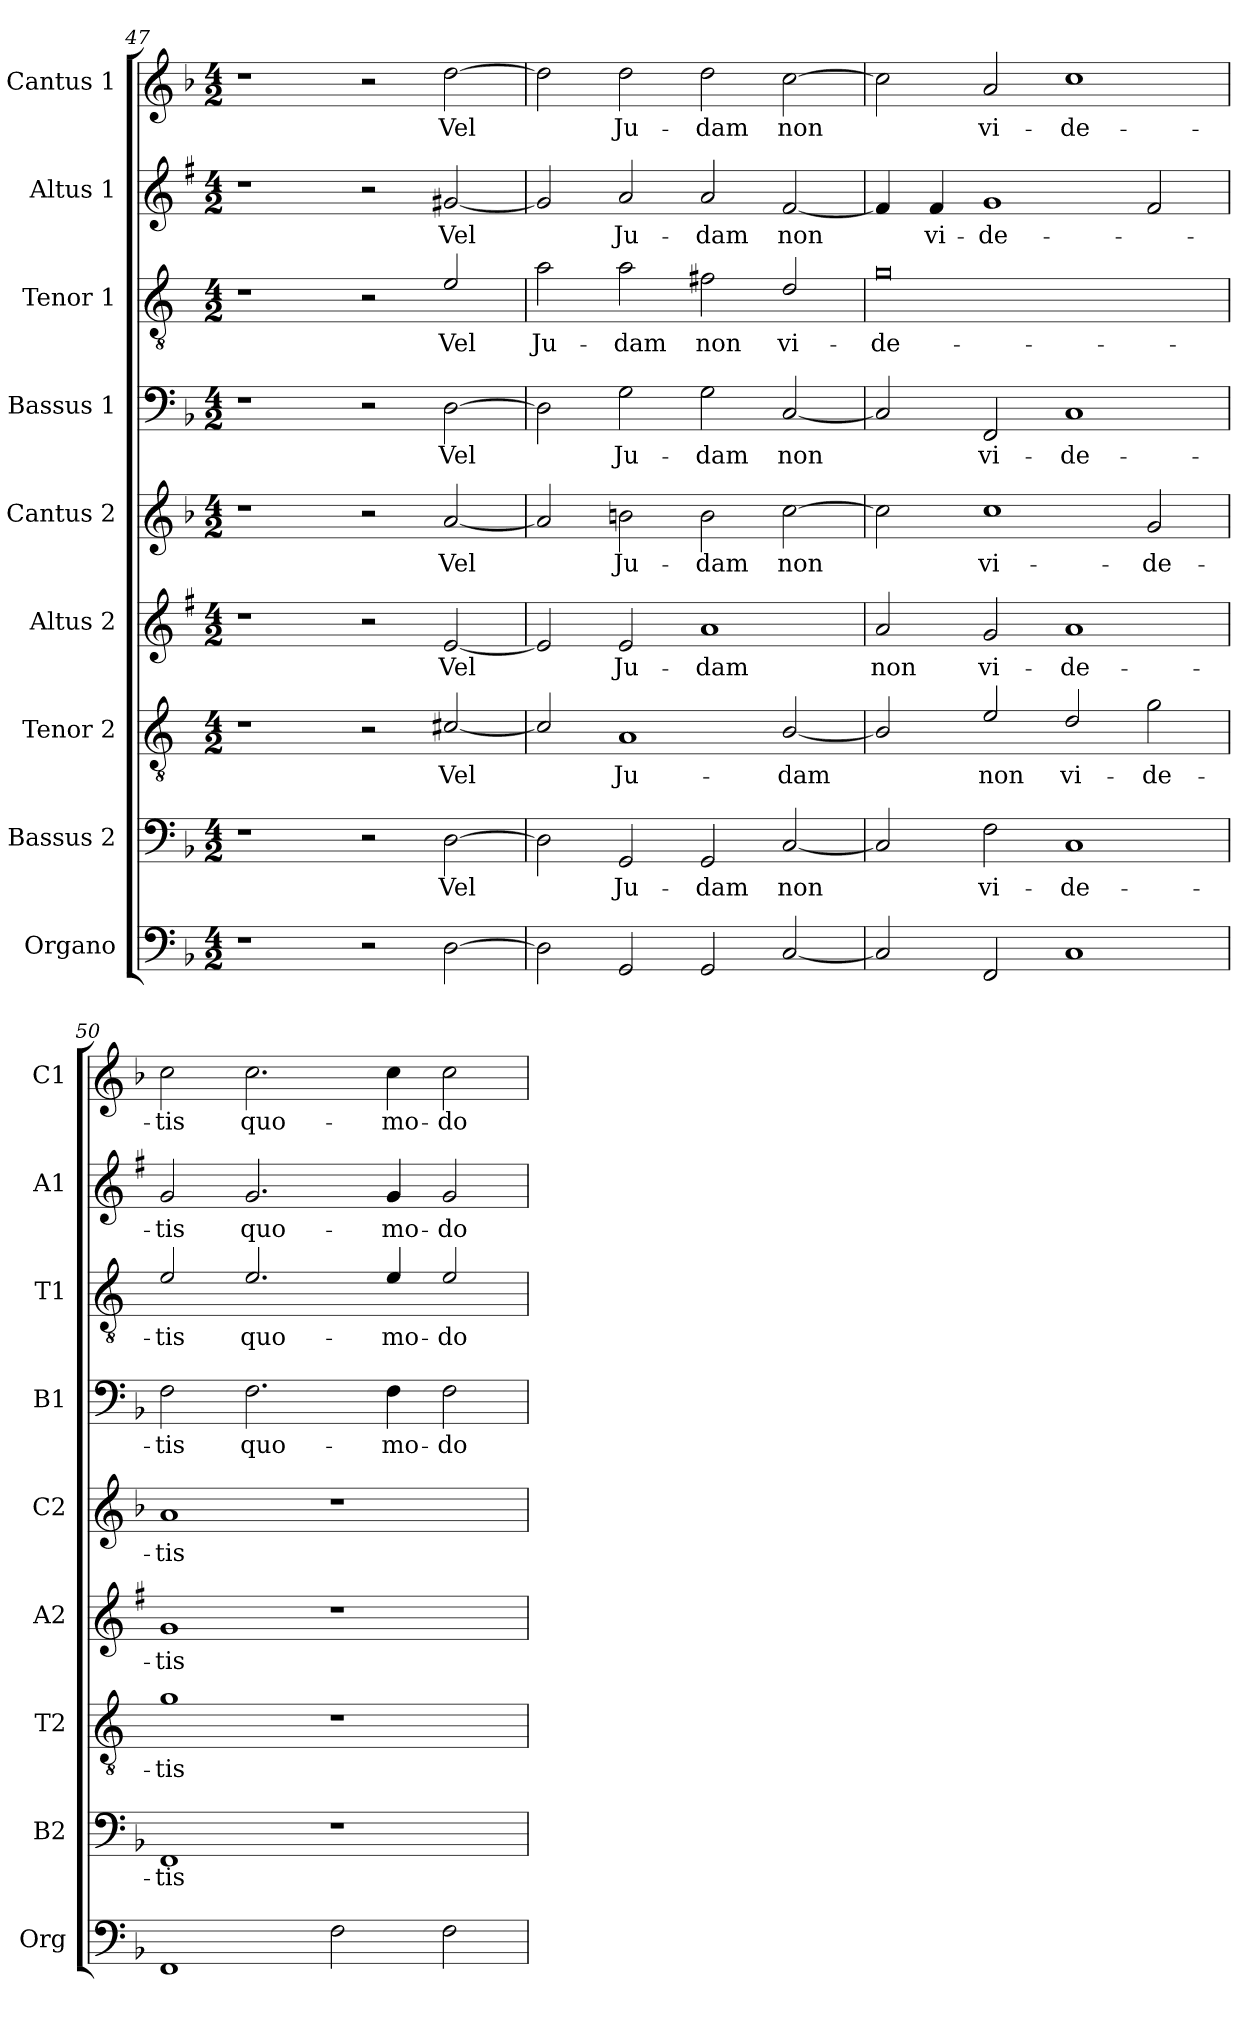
**kern	**kern	**text	**kern	**text	**kern	**text	**kern	**text	**kern	**text	**kern	**text	**kern	**text	**kern	**text
*part9	*part8	*part8	*part7	*part7	*part6	*part6	*part5	*part5	*part4	*part4	*part3	*part3	*part2	*part2	*part1	*part1
*staff9	*staff8	*staff8	*staff7	*staff7	*staff6	*staff6	*staff5	*staff5	*staff4	*staff4	*staff3	*staff3	*staff2	*staff2	*staff1	*staff1
*I"Organo	*I"Bassus 2	*	*I"Tenor 2	*	*I"Altus 2	*	*I"Cantus 2	*	*I"Bassus 1	*	*I"Tenor 1	*	*I"Altus 1	*	*I"Cantus 1	*
*I'Org	*I'B2	*	*I'T2	*	*I'A2	*	*I'C2	*	*I'B1	*	*I'T1	*	*I'A1	*	*I'C1	*
!!LO:LB:g=z
*clefF4	*clefF4	*	*clefGv2	*	*clefG2	*	*clefG2	*	*clefF4	*	*clefGv2	*	*clefG2	*	*clefG2	*
*	*	*	*ITrd4c7	*	*ITrd1c2	*	*	*	*	*	*ITrd4c7	*	*ITrd1c2	*	*	*
*k[b-]	*k[b-]	*	*k[b-]	*	*k[b-]	*	*k[b-]	*	*k[b-]	*	*k[b-]	*	*k[b-]	*	*k[b-]	*
*F:	*F:	*	*F:	*	*F:	*	*F:	*	*F:	*	*F:	*	*F:	*	*F:	*
*M4/2	*M4/2	*	*M4/2	*	*M4/2	*	*M4/2	*	*M4/2	*	*M4/2	*	*M4/2	*	*M4/2	*
=47	=47	=47	=47	=47	=47	=47	=47	=47	=47	=47	=47	=47	=47	=47	=47	=47
1r	1r	.	1r	.	1r	.	1r	.	1r	.	1r	.	1r	.	1r	.
2r	2r	.	2r	.	2r	.	2r	.	2r	.	2r	.	2r	.	2r	.
!	!	!LO:LY:b	!	!LO:LY:b	!	!LO:LY:b	!	!LO:LY:b	!	!LO:LY:b	!	!LO:LY:b	!	!LO:LY:b	!	!LO:LY:b
[2D\	[2D\	Vel	[2F#X/	Vel	[2d/	Vel	[2a/	Vel	[2D\	Vel	2A/	Vel	[2f#X/	Vel	[2dd\	Vel
=48	=48	=48	=48	=48	=48	=48	=48	=48	=48	=48	=48	=48	=48	=48	=48	=48
!	!	!	!	!	!	!	!	!	!	!	!	!LO:LY:b	!	!	!	!
2D\]	2D\]	.	2F#/]	.	2d/]	.	2a/]	.	2D\]	.	2d\	Ju-	2f#/]	.	2dd\]	.
!	!	!LO:LY:b	!	!LO:LY:b	!	!LO:LY:b	!	!LO:LY:b	!	!LO:LY:b	!	!LO:LY:b	!	!LO:LY:b	!	!LO:LY:b
2GG/	2GG/	Ju-	1D	Ju-	2d/	Ju-	2bn\	Ju-	2G\	Ju-	2d\	-dam	2g/	Ju-	2dd\	Ju-
!	!	!LO:LY:b	!	!	!	!LO:LY:b	!	!LO:LY:b	!	!LO:LY:b	!	!LO:LY:b	!	!LO:LY:b	!	!LO:LY:b
2GG/	2GG/	-dam	.	.	1g	-dam	2b\	-dam	2G\	-dam	2Bn\	non	2g/	-dam	2dd\	-dam
!	!	!LO:LY:b	!	!LO:LY:b	!	!	!	!LO:LY:b	!	!LO:LY:b	!	!LO:LY:b	!	!LO:LY:b	!	!LO:LY:b
[2C/	[2C/	non	[2E/	-dam	.	.	[2cc\	non	[2C/	non	2G/	vi-	[2e/	non	[2cc\	non
=49	=49	=49	=49	=49	=49	=49	=49	=49	=49	=49	=49	=49	=49	=49	=49	=49
!	!	!	!	!	!	!LO:LY:b	!	!	!	!	!	!LO:LY:b	!	!	!	!
2C/]	2C/]	.	2E/]	.	2g/	non	2cc\]	.	2C/]	.	0c	-de-	4e/]	.	2cc\]	.
!	!	!	!	!	!	!	!	!	!	!	!	!	!	!LO:LY:b	!	!
.	.	.	.	.	.	.	.	.	.	.	.	.	4e/	vi-	.	.
!	!	!LO:LY:b	!	!LO:LY:b	!	!LO:LY:b	!	!LO:LY:b	!	!LO:LY:b	!	!	!	!LO:LY:b	!	!LO:LY:b
2FF/	2F\	vi-	2A/	non	2f/	vi-	1cc	vi-	2FF/	vi-	.	.	1f	-de-	2a/	vi-
!	!	!LO:LY:b	!	!LO:LY:b	!	!LO:LY:b	!	!	!	!LO:LY:b	!	!	!	!	!	!LO:LY:b
1C	1C	-de-	2G/	vi-	1g	-de-	.	.	1C	-de-	.	.	.	.	1cc	-de-
!	!	!	!	!LO:LY:b	!	!	!	!LO:LY:b	!	!	!	!	!	!	!	!
.	.	.	2c\	-de-	.	.	2g/	-de-	.	.	.	.	2e/	.	.	.
=50	=50	=50	=50	=50	=50	=50	=50	=50	=50	=50	=50	=50	=50	=50	=50	=50
!	!	!LO:LY:b	!	!LO:LY:b	!	!LO:LY:b	!	!LO:LY:b	!	!LO:LY:b	!	!LO:LY:b	!	!LO:LY:b	!	!LO:LY:b
1FF	1FF	-tis	1c	-tis	1f	-tis	1a	-tis	2F\	-tis	2A/	-tis	2f/	-tis	2cc\	-tis
!	!	!	!	!	!	!	!	!	!	!LO:LY:b	!	!LO:LY:b	!	!LO:LY:b	!	!LO:LY:b
.	.	.	.	.	.	.	.	.	2.F\	quo-	2.A/	quo-	2.f/	quo-	2.cc\	quo-
2F\	1r	.	1r	.	1r	.	1r	.	.	.	.	.	.	.	.	.
!	!	!	!	!	!	!	!	!	!	!LO:LY:b	!	!LO:LY:b	!	!LO:LY:b	!	!LO:LY:b
.	.	.	.	.	.	.	.	.	4F\	-mo-	4A/	-mo-	4f/	-mo-	4cc\	-mo-
!	!	!	!	!	!	!	!	!	!	!LO:LY:b	!	!LO:LY:b	!	!LO:LY:b	!	!LO:LY:b
2F\	.	.	.	.	.	.	.	.	2F\	-do	2A/	-do	2f/	-do	2cc\	-do
=	=	=	=	=	=	=	=	=	=	=	=	=	=	=	=	=
*-	*-	*-	*-	*-	*-	*-	*-	*-	*-	*-	*-	*-	*-	*-	*-	*-
